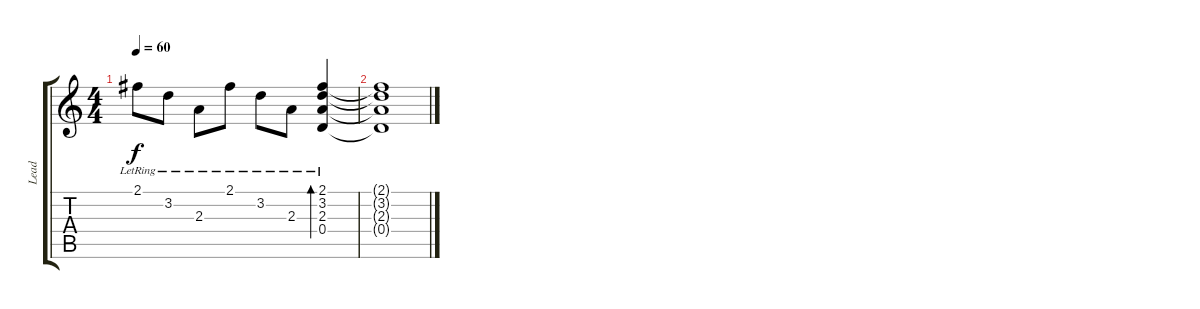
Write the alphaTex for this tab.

\track ("Lead" "Lead") {instrument acousticguitarsteel}
\staff {score tabs}
\tuning (E4 B3 G3 D3 A2 E2) {hide}
\ts (4 4)
\tempo 60
\clef g2
\ks c
2.1{lr}.8{dy f} 3.2{lr}.8 2.3{lr}.8 2.1{lr}.8 3.2{lr}.8 2.3{lr}.8 (2.1 3.2{lr} 2.3{lr} 0.4).4{bd 240 volume 0} |
(2.1{t} 3.2{t} 2.3{t} 0.4{t}).1
